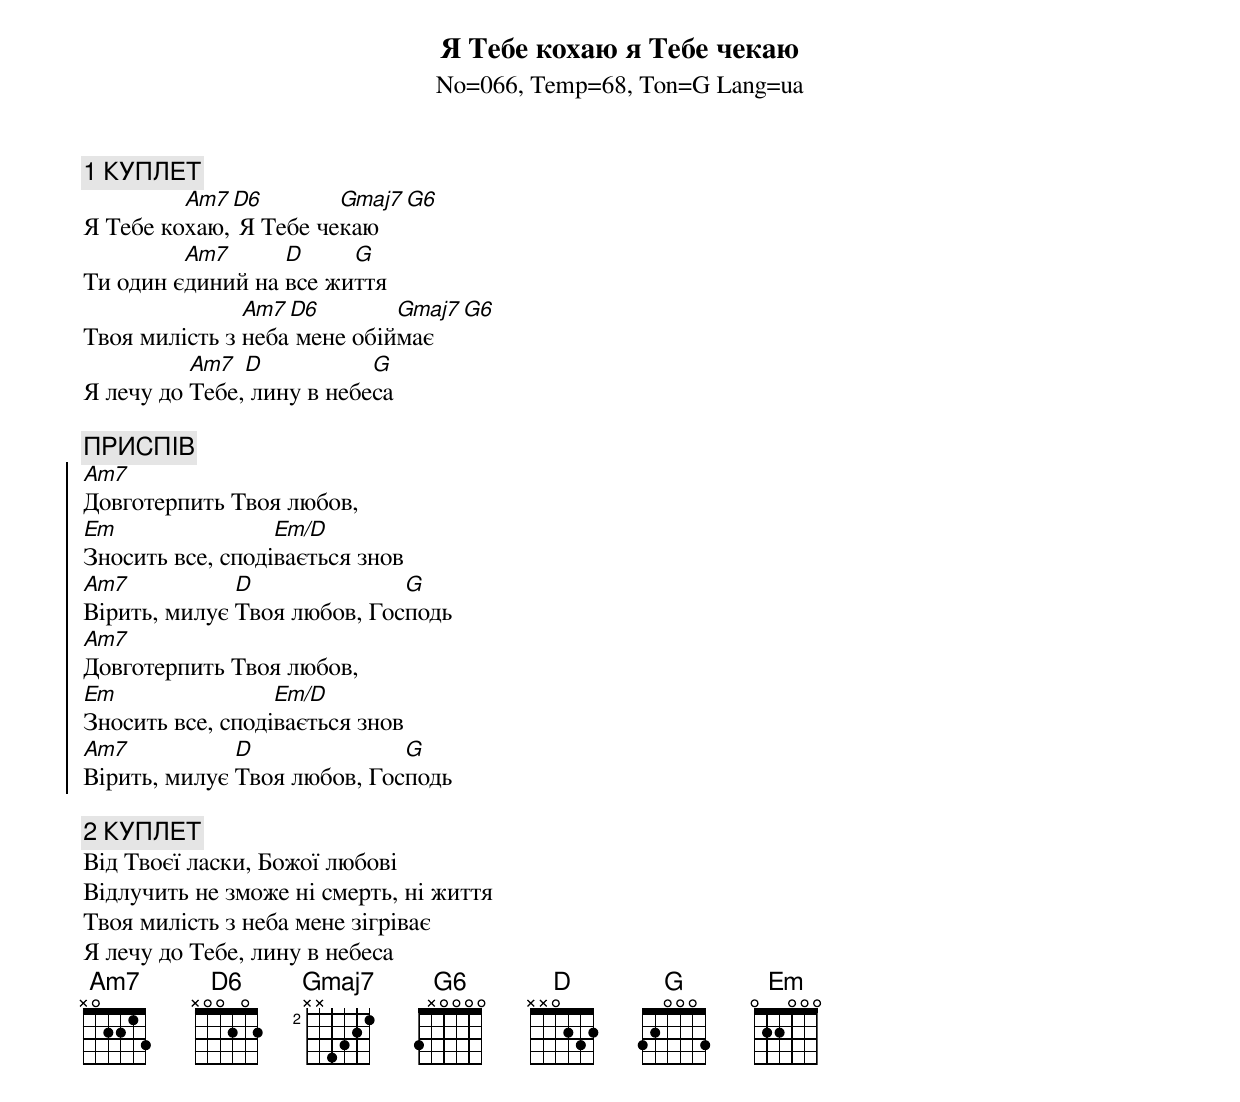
{title:Я Тебе кохаю я Тебе чекаю}
{subtitle:No=066, Temp=68, Ton=G Lang=ua}

{c: 1 КУПЛЕТ}
Я Тебе ко[Am7]хаю,[D6] Я Тебе че[Gmaj7]каю[G6]
Ти один є[Am7]диний на [D]все жи[G]ття
Твоя милість з [Am7]неба[D6] мене обій[Gmaj7]має[G6]
Я лечу до [Am7]Тебе,[D] лину в небе[G]са

{c: ПРИСПІВ}
{soc}
[Am7]Довготерпить Твоя любов,
[Em]Зносить все, споді[Em/D]вається знов
[Am7]Вірить, милує [D]Твоя любов, Гос[G]подь
[Am7]Довготерпить Твоя любов,
[Em]Зносить все, споді[Em/D]вається знов
[Am7]Вірить, милує [D]Твоя любов, Гос[G]подь
{eoc}

{c: 2 КУПЛЕТ}
Від Твоєї ласки, Божої любові
Відлучить не зможе ні смерть, ні життя
Твоя милість з неба мене зігріває
Я лечу до Тебе, лину в небеса
